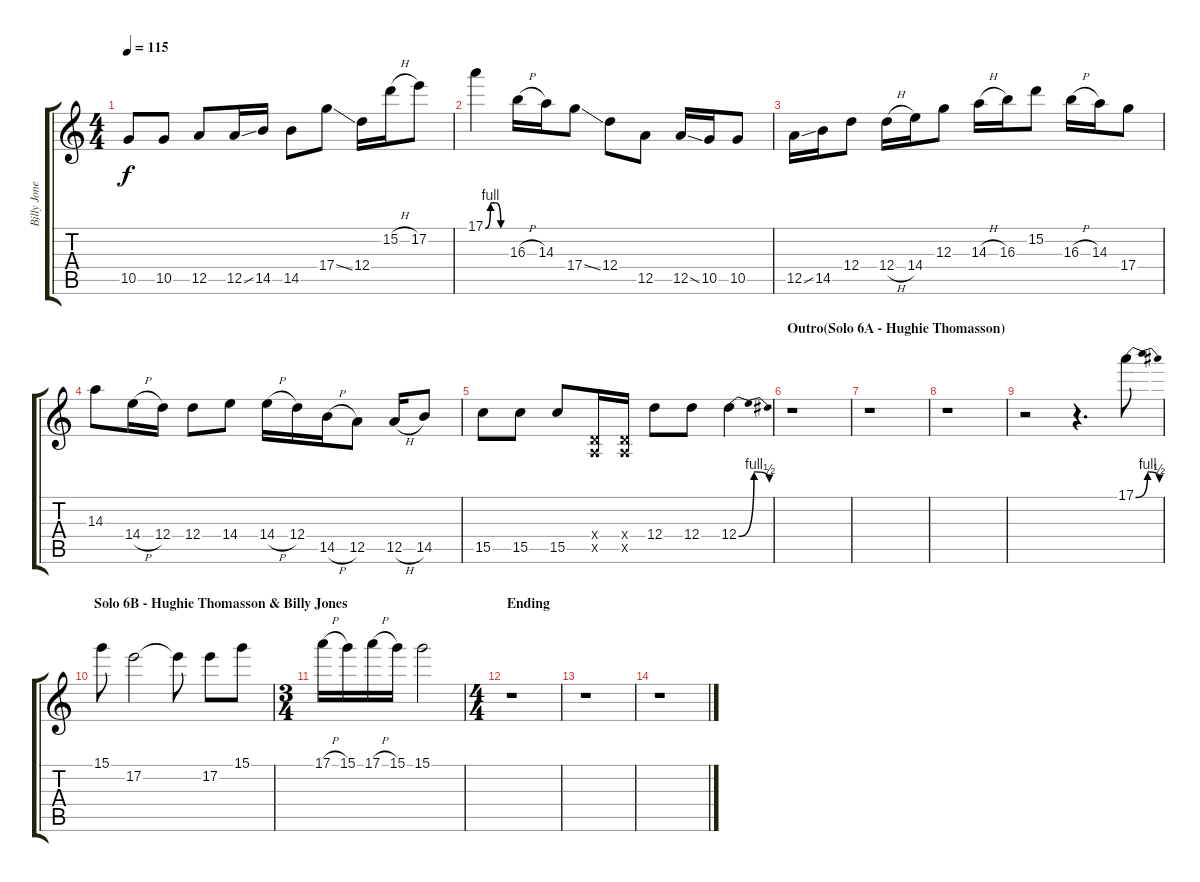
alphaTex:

\track ("Billy Jones - Solo" "Billy Jone") {instrument overdrivenguitar}
\staff {score tabs}
\tuning (E4 B3 G3 D3 A2 E2) {hide}
\ts (4 4)
\tempo 115
\clef g2
\ks c
10.5.8{dy f} 10.5.8 12.5.8 12.5{ss}.16 14.5.16 14.5.8 17.4{ss}.8 12.4.16 15.2{h}.16 17.2.8 |
17.1{be (custom 0 0 15 4 30 4 45 0 60 0)}.4 16.3{h}.16 14.3.16 17.4{ss}.8 12.4.8 12.5.8 12.5{ss}.16 10.5.16 10.5.8 |
12.5{ss}.16 14.5.16 12.4.8 12.4{h}.16 14.4.16 12.3.8 14.3{h}.16 16.3.16 15.2.8 16.3{h}.16 14.3.16 17.4.8 |
14.3.8 14.4{h}.16 12.4.16 12.4.8 14.4.8 14.4{h}.16 12.4.16 14.5{h}.16 12.5.8 12.5{h}.16 14.5.8 |
15.5.8 15.5.8 15.5.8 (0.4{x} 0.5{x}).16 (0.4{x} 0.5{x}).16 12.4.8 12.4.8 12.4{be (bendrelease 0 0 15 4 45 4 60 2)}.4 |
\section ("" "Outro(Solo 6A - Hughie Thomasson)")
r.1 |
r.1 |
r.1 |
r.2 r.4{d} 17.1{be (bendrelease 0 0 15 4 45 4 60 2)}.8 |
\section ("" "Solo 6B - Hughie Thomasson & Billy Jones")
15.1.8 17.2.2 17.2{t}.8 17.2.8 15.1.8 |
\ts (3 4)
17.1{h}.16 15.1.16 17.1{h}.16 15.1.16 15.1.2 |
\ts (4 4)
\section ("" "Ending")
r.1 |
r.1 |
r.1
